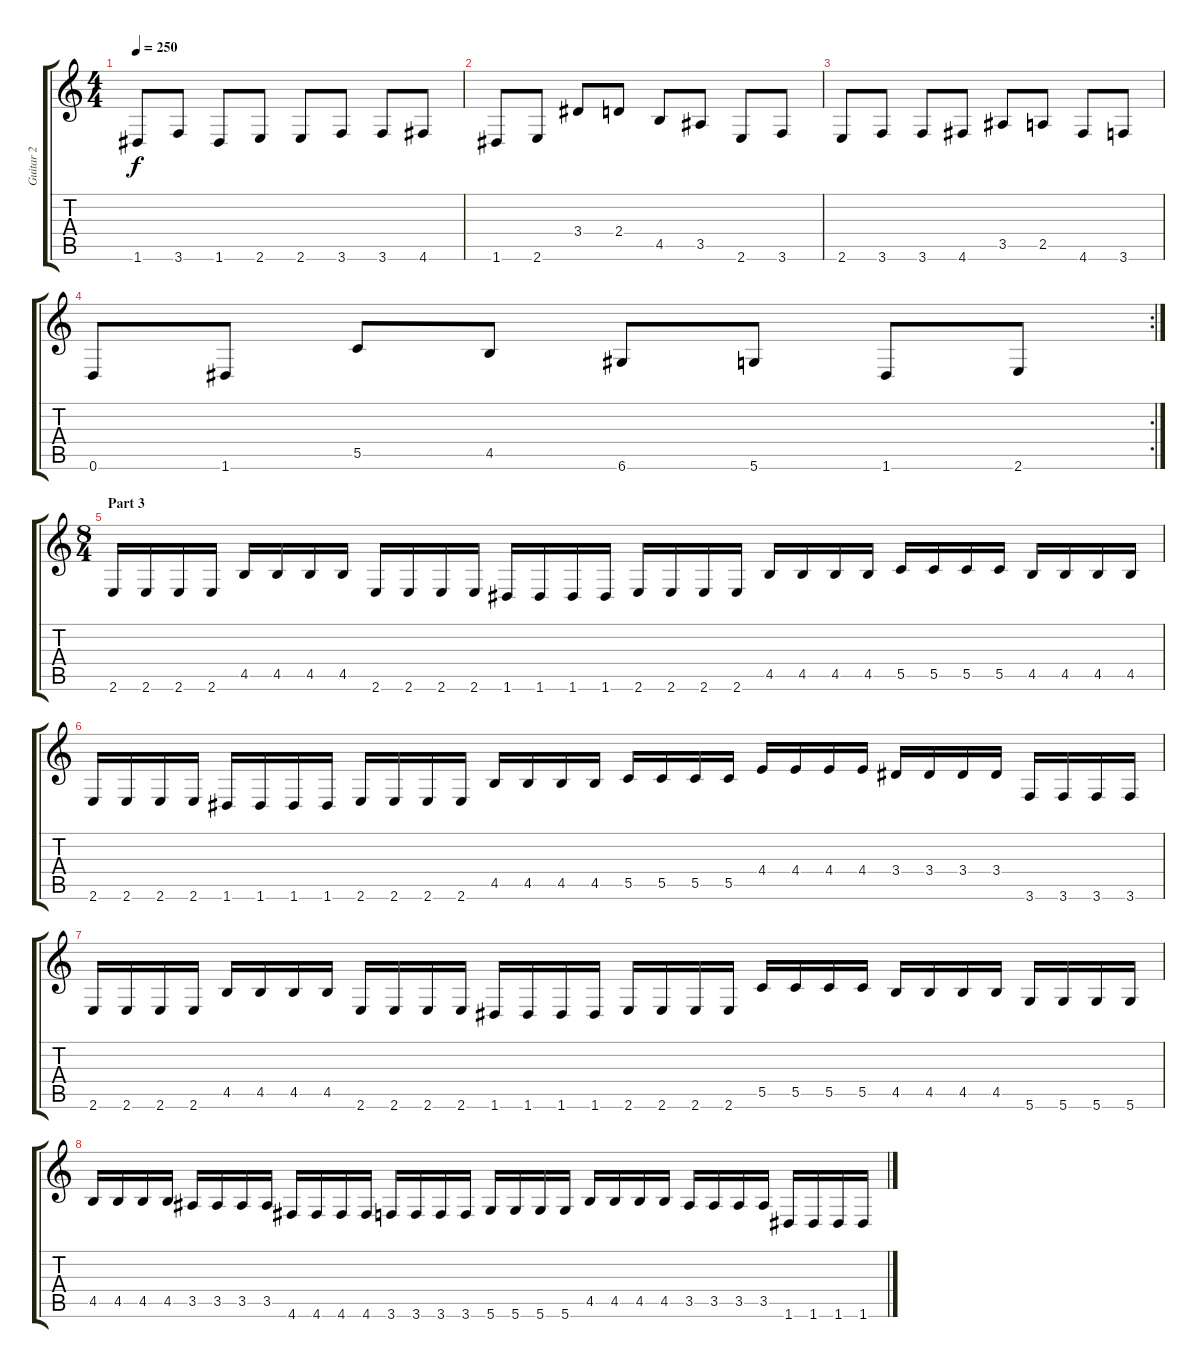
\track ("Guitar 2" "Guitar 2") {instrument distortionguitar}
\staff {score tabs}
\tuning (D4 A3 F3 C3 G2 D2) {hide}
\ts (4 4)
\tempo 250
\clef g2
\ks c
1.6.8{dy f} 3.6.8 1.6.8 2.6.8 2.6.8 3.6.8 3.6.8 4.6.8 |
1.6.8 2.6.8 3.4.8 2.4.8 4.5.8 3.5.8 2.6.8 3.6.8 |
2.6.8 3.6.8 3.6.8 4.6.8 3.5.8 2.5.8 4.6.8 3.6.8 |
\rc 2
0.6.8 1.6.8 5.5.8 4.5.8 6.6.8 5.6.8 1.6.8 2.6.8 |
\ts (8 4)
\section ("" "Part 3")
2.6.16 2.6.16 2.6.16 2.6.16 4.5.16 4.5.16 4.5.16 4.5.16 2.6.16 2.6.16 2.6.16 2.6.16 1.6.16 1.6.16 1.6.16 1.6.16 2.6.16 2.6.16 2.6.16 2.6.16 4.5.16 4.5.16 4.5.16 4.5.16 5.5.16 5.5.16 5.5.16 5.5.16 4.5.16 4.5.16 4.5.16 4.5.16 |
2.6.16 2.6.16 2.6.16 2.6.16 1.6.16 1.6.16 1.6.16 1.6.16 2.6.16 2.6.16 2.6.16 2.6.16 4.5.16 4.5.16 4.5.16 4.5.16 5.5.16 5.5.16 5.5.16 5.5.16 4.4.16 4.4.16 4.4.16 4.4.16 3.4.16 3.4.16 3.4.16 3.4.16 3.6.16 3.6.16 3.6.16 3.6.16 |
2.6.16 2.6.16 2.6.16 2.6.16 4.5.16 4.5.16 4.5.16 4.5.16 2.6.16 2.6.16 2.6.16 2.6.16 1.6.16 1.6.16 1.6.16 1.6.16 2.6.16 2.6.16 2.6.16 2.6.16 5.5.16 5.5.16 5.5.16 5.5.16 4.5.16 4.5.16 4.5.16 4.5.16 5.6.16 5.6.16 5.6.16 5.6.16 |
4.5.16 4.5.16 4.5.16 4.5.16 3.5.16 3.5.16 3.5.16 3.5.16 4.6.16 4.6.16 4.6.16 4.6.16 3.6.16 3.6.16 3.6.16 3.6.16 5.6.16 5.6.16 5.6.16 5.6.16 4.5.16 4.5.16 4.5.16 4.5.16 3.5.16 3.5.16 3.5.16 3.5.16 1.6.16 1.6.16 1.6.16 1.6.16
